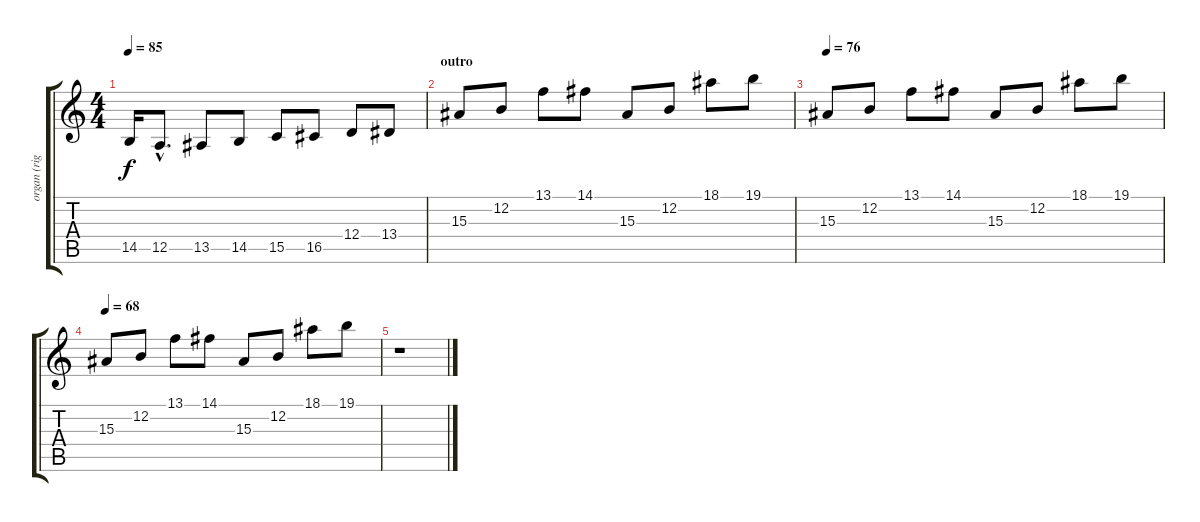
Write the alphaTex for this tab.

\track ("organ (right hand)" "organ (rig") {instrument rockorgan}
\staff {score tabs}
\tuning (E4 B3 G3 D3 A2 E2) {hide}
\ts (4 4)
\tempo 85
\clef g2
\ks c
14.5.16{dy f} 12.5{hac}.8{d} 13.5.8 14.5.8 15.5.8 16.5.8 12.4.8 13.4.8 |
\section ("" "outro")
15.3.8 12.2.8 13.1.8 14.1.8 15.3.8 12.2.8 18.1.8 19.1.8 |
\tempo 76
15.3.8 12.2.8 13.1.8 14.1.8 15.3.8 12.2.8 18.1.8 19.1.8 |
\tempo 68
15.3.8 12.2.8 13.1.8 14.1.8 15.3.8 12.2.8 18.1.8 19.1.8 |
r.1
